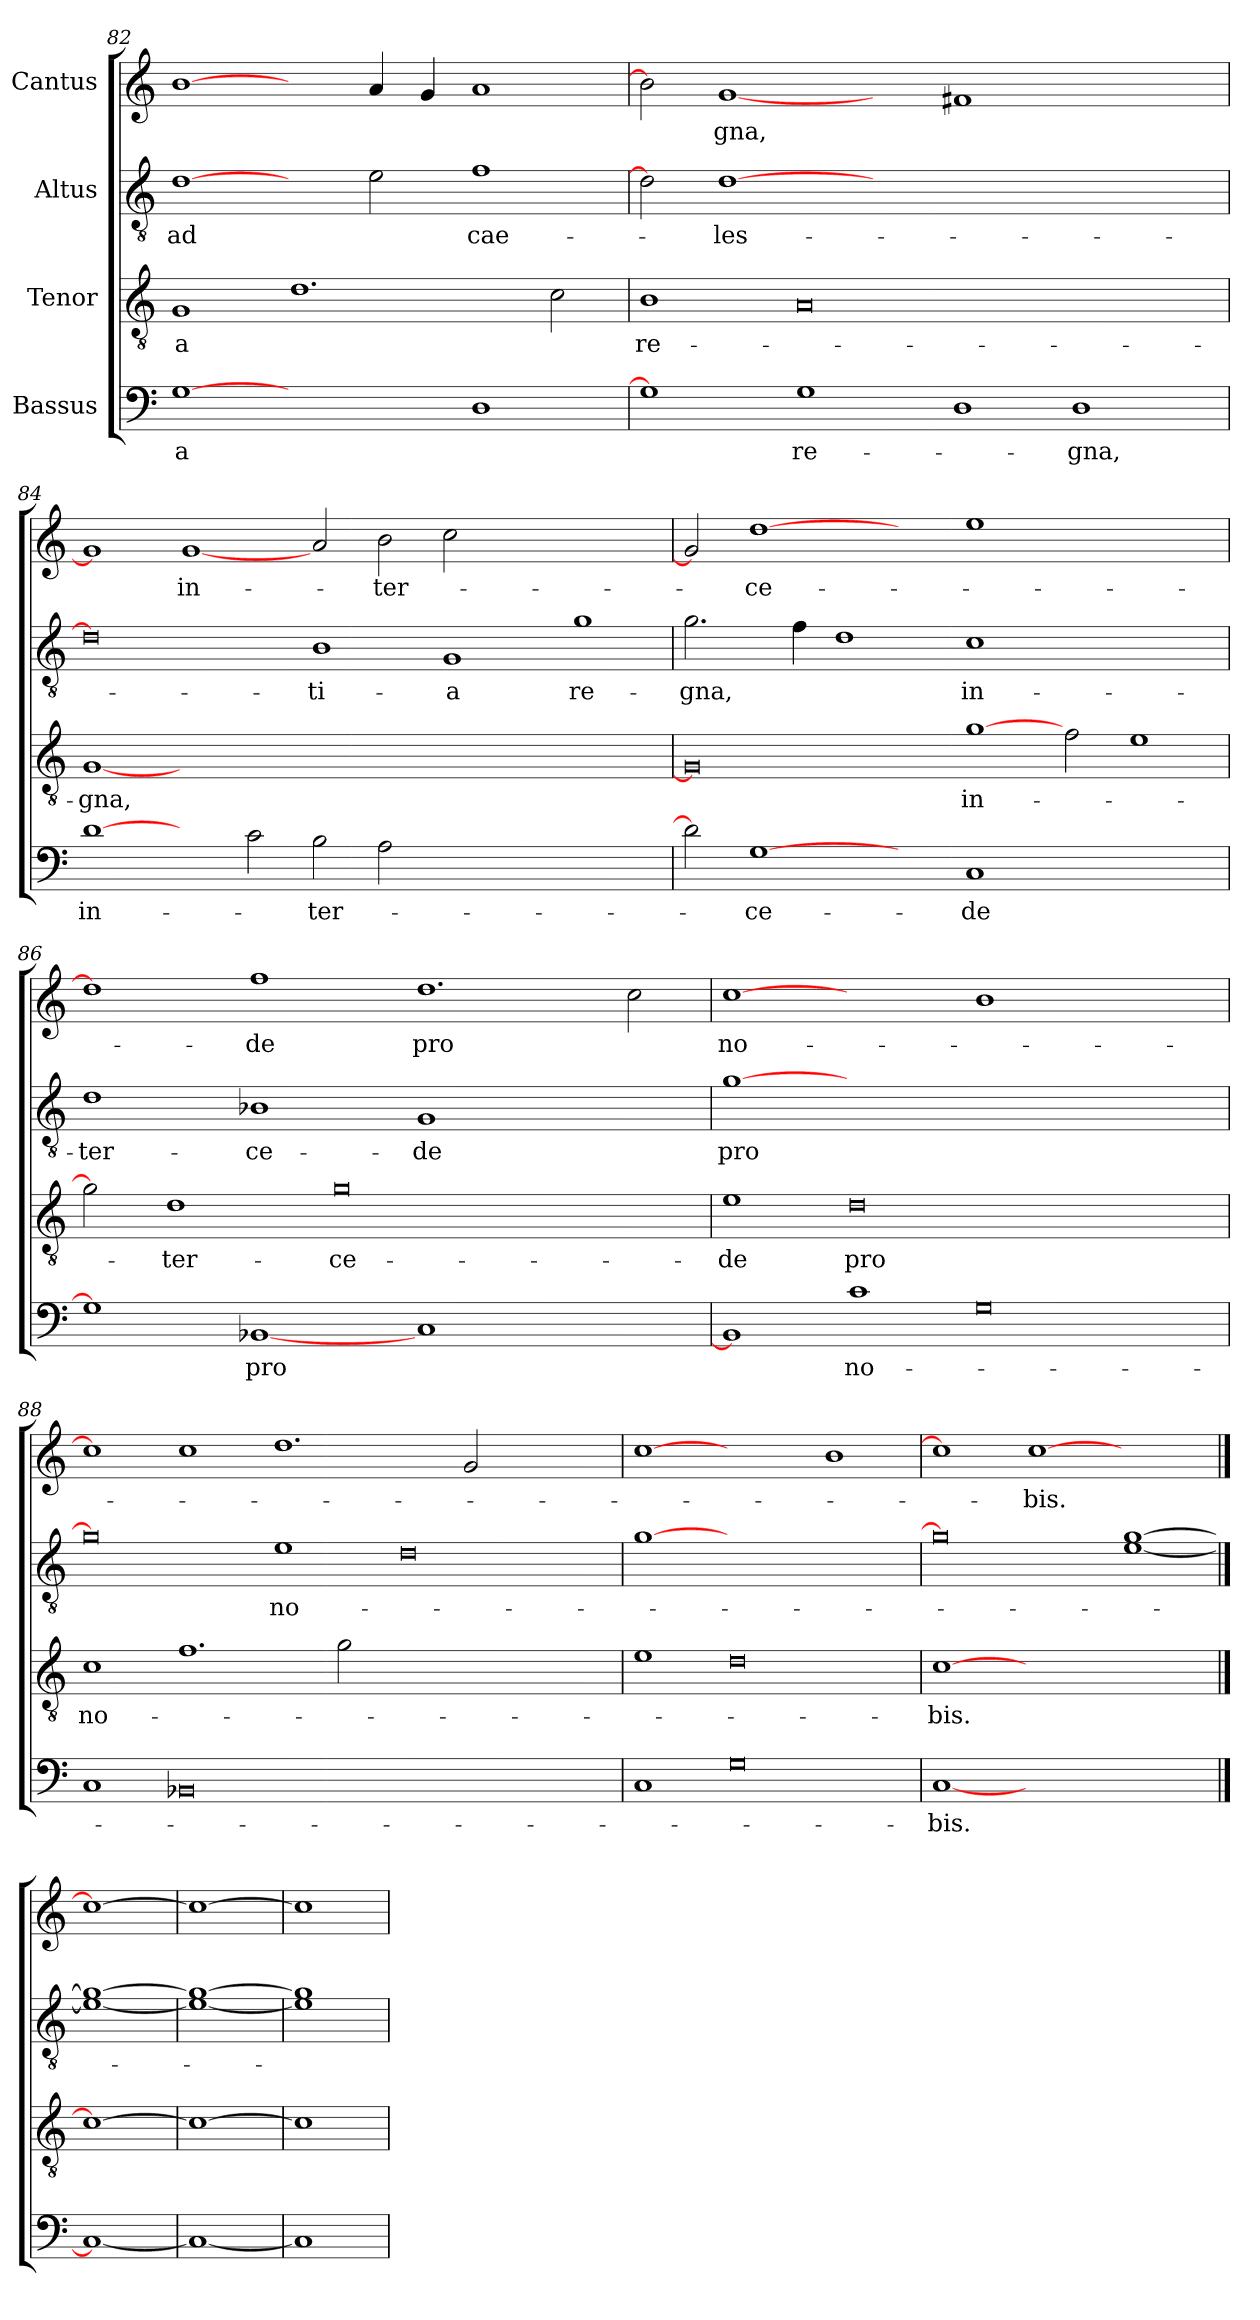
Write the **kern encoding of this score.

**kern	**text	**kern	**text	**kern	**text	**kern	**text
*part4	*part4	*part3	*part3	*part2	*part2	*part1	*part1
*staff4	*staff4	*staff3	*staff3	*staff2	*staff2	*staff1	*staff1
*I"Bassus	*	*I"Tenor	*	*I"Altus	*	*I"Cantus	*
!!LO:PB:g=z
*clefF4	*	*clefGv2	*	*clefGv2	*	*clefG2	*
*k[]	*	*k[]	*	*k[]	*	*k[]	*
*C:	*	*C:	*	*C:	*	*C:	*
=82	=82	=82	=82	=82	=82	=82	=82
!	!LO:LY:i	!	!LO:LY:i	!	!LO:LY:i	!	!
[1G\	-a	1G/	-a	[1d\	ad	[1b\	.
1ryy	.	1.d\	.	2ryy	.	2ryy	.
.	.	.	.	2e\	.	4a/	.
.	.	.	.	.	.	4g/	.
!	!	!	!	!	!LO:LY:i	!	!
1D\	.	.	.	1f\	cae-	1a/	.
.	.	2c\	.	.	.	.	.
=83	=83	=83	=83	=83	=83	=83	=83
!	!	!	!LO:LY:i	!	!	!	!
1G\]	.	1B\	re-	2d\]	.	2b\]	.
!	!	!	!	!	!LO:LY:i	!	!
.	.	.	.	[1d\	-les-	[1g/	-gna,
!	!LO:LY:i	!	!	!	!	!	!
1G\	re-	0A/	.	.	.	.	.
.	.	.	.	0ryy	.	2ryy	.
1D\	.	.	.	.	.	1f#X/	.
!	!LO:LY:i	!	!	!	!	!	!
1D\	-gna,	1ryy	.	.	.	1ryy	.
.	.	.	.	2ryy	.	.	.
=84	=84	=84	=84	=84	=84	=84	=84
!	!LO:LY:i	!	!LO:LY:i	!	!	!	!
[1d\	in-	[1G/	-gna,	0d\]	.	1g/]	.
2ryy	.	00ryy	.	.	.	[1g/	in-
2c\	.	.	.	.	.	.	.
!	!LO:LY:i	!	!	!	!LO:LY:i	!	!
2B\	-ter-	.	.	1B\	-ti-	2a/	.
2A\	.	.	.	.	.	2b\	-ter-
!	!	!	!	!	!LO:LY:i	!	!
0ryy	.	.	.	1G/	-a	2cc\	.
.	.	.	.	.	.	1.ryy	.
!	!	!	!	!	!LO:LY:i	!	!
.	.	.	.	1g\	re-	.	.
=85	=85	=85	=85	=85	=85	=85	=85
!	!	!	!	!	!LO:LY:i	!	!
2d\]	.	0G/]	.	2.g\	-gna,	2g/]	.
!	!LO:LY:i	!	!	!	!	!	!
[1G\	-ce-	.	.	.	.	[1dd\	-ce-
.	.	.	.	4f\	.	.	.
.	.	.	.	1d\	.	.	.
2ryy	.	.	.	.	.	2ryy	.
!	!LO:LY:i	!	!	!	!LO:LY:i	!	!
1C/	-de	[1g\	in-	1c\	in-	1ee\	.
1.ryy	.	2f\	.	1.ryy	.	1.ryy	.
.	.	1e\	.	.	.	.	.
!!LO:LB:g=z
=86	=86	=86	=86	=86	=86	=86	=86
!	!	!	!	!	!LO:LY:i	!	!
1G\]	.	2g\]	.	1d\	-ter-	1dd\]	.
.	.	1d\	-ter-	.	.	.	.
!	!LO:LY:i	!	!	!	!LO:LY:i	!	!
[1BB-X/	pro	.	.	1B-X\	-ce-	1ff\	-de
.	.	0g\	-ce-	.	.	.	.
!	!	!	!	!	!LO:LY:i	!	!
1C/	.	.	.	1G/	-de	1.dd\	pro
1ryy	.	.	.	1ryy	.	.	.
.	.	2ryy	.	.	.	2cc\	.
=87	=87	=87	=87	=87	=87	=87	=87
!	!	!	!	!	!LO:LY:i	!	!
1BB-/]	.	1e\	-de	[1g\	pro	[1cc\	no-
!	!LO:LY:i	!	!	!	!	!	!
1c\	no-	0d\	pro	0.ryy	.	1ryy	.
0G\	.	.	.	.	.	1b\	.
.	.	1ryy	.	.	.	1ryy	.
=88	=88	=88	=88	=88	=88	=88	=88
1C/	.	1c\	no-	0g\]	.	1cc\]	.
0BB-X/	.	1.f\	.	.	.	1cc\	.
!	!	!	!	!	!LO:LY:i	!	!
.	.	.	.	1e\	no-	1.dd\	.
.	.	2g\	.	.	.	.	.
0ryy	.	0ryy	.	0d\	.	.	.
.	.	.	.	.	.	2g/	.
.	.	.	.	.	.	1ryy	.
=89	=89	=89	=89	=89	=89	=89	=89
1C/	.	1e\	.	[1g\	.	[1cc\	.
0G\	.	0d\	.	0ryy	.	1ryy	.
.	.	.	.	.	.	1b\	.
=90	=90	=90	=90	=90	=90	=90	=90
!	!LO:LY:i	!	!	!	!	!	!
[1C/	-bis.	[1c\	-bis.	0g\]	.	1cc\]	.
0ryy	.	0ryy	.	.	.	[1cc\	-bis.
.	.	.	.	[1e\ [1g\	.	1ryy	.
==91	==91	==91	==91	==91	==91	==91	==91
1C/_	.	1c\_	.	1e_\ 1g_\	.	1cc\_	.
=92	=92	=92	=92	=92	=92	=92	=92
1C/_	.	1c\_	.	1e_\ 1g_\	.	1cc\_	.
=93	=93	=93	=93	=93	=93	=93	=93
1C/]	.	1c\]	.	1e]\ 1g]\	.	1cc\]	.
=	=	=	=	=	=	=	=
*-	*-	*-	*-	*-	*-	*-	*-
